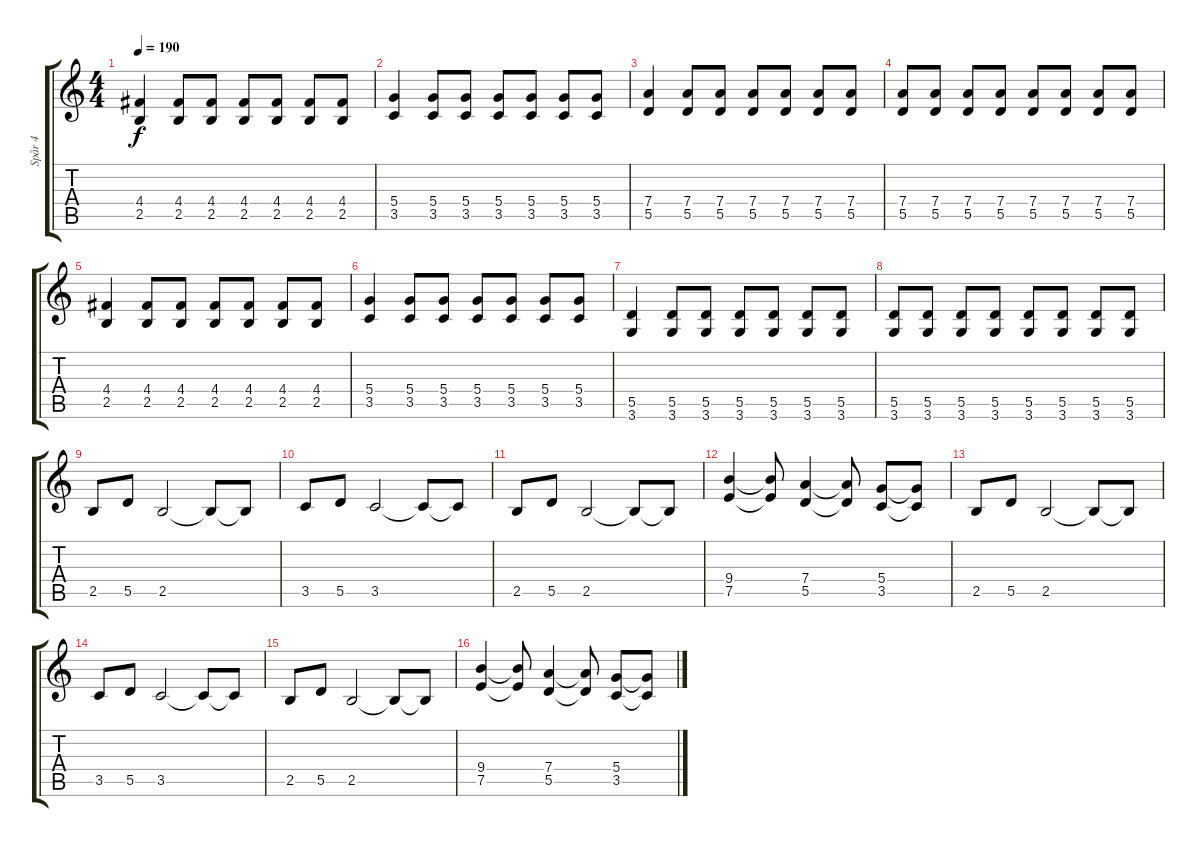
\track ("Spår 4" "Spår 4") {instrument distortionguitar}
\staff {score tabs}
\tuning (E4 B3 G3 D3 A2 E2) {hide}
\ts (4 4)
\tempo 190
\clef g2
\ks c
(4.4 2.5).4{dy f} (4.4 2.5).8 (4.4 2.5).8 (4.4 2.5).8 (4.4 2.5).8 (4.4 2.5).8 (4.4 2.5).8 |
(5.4 3.5).4 (5.4 3.5).8 (5.4 3.5).8 (5.4 3.5).8 (5.4 3.5).8 (5.4 3.5).8 (5.4 3.5).8 |
(7.4 5.5).4 (7.4 5.5).8 (7.4 5.5).8 (7.4 5.5).8 (7.4 5.5).8 (7.4 5.5).8 (7.4 5.5).8 |
(7.4 5.5).8 (7.4 5.5).8 (7.4 5.5).8 (7.4 5.5).8 (7.4 5.5).8 (7.4 5.5).8 (7.4 5.5).8 (7.4 5.5).8 |
(4.4 2.5).4 (4.4 2.5).8 (4.4 2.5).8 (4.4 2.5).8 (4.4 2.5).8 (4.4 2.5).8 (4.4 2.5).8 |
(5.4 3.5).4 (5.4 3.5).8 (5.4 3.5).8 (5.4 3.5).8 (5.4 3.5).8 (5.4 3.5).8 (5.4 3.5).8 |
(5.5 3.6).4 (5.5 3.6).8 (5.5 3.6).8 (5.5 3.6).8 (5.5 3.6).8 (5.5 3.6).8 (5.5 3.6).8 |
(5.5 3.6).8 (5.5 3.6).8 (5.5 3.6).8 (5.5 3.6).8 (5.5 3.6).8 (5.5 3.6).8 (5.5 3.6).8 (5.5 3.6).8 |
2.5.8 5.5.8 2.5.2 2.5{t}.8 2.5{t}.8 |
3.5.8 5.5.8 3.5.2 3.5{t}.8 3.5{t}.8 |
2.5.8 5.5.8 2.5.2 2.5{t}.8 2.5{t}.8 |
(9.4 7.5).4 (9.4{t} 7.5{t}).8 (7.4 5.5).4 (7.4{t} 5.5{t}).8 (5.4 3.5).8 (5.4{t} 3.5{t}).8 |
2.5.8 5.5.8 2.5.2 2.5{t}.8 2.5{t}.8 |
3.5.8 5.5.8 3.5.2 3.5{t}.8 3.5{t}.8 |
2.5.8 5.5.8 2.5.2 2.5{t}.8 2.5{t}.8 |
(9.4 7.5).4 (9.4{t} 7.5{t}).8 (7.4 5.5).4 (7.4{t} 5.5{t}).8 (5.4 3.5).8 (5.4{t} 3.5{t}).8
